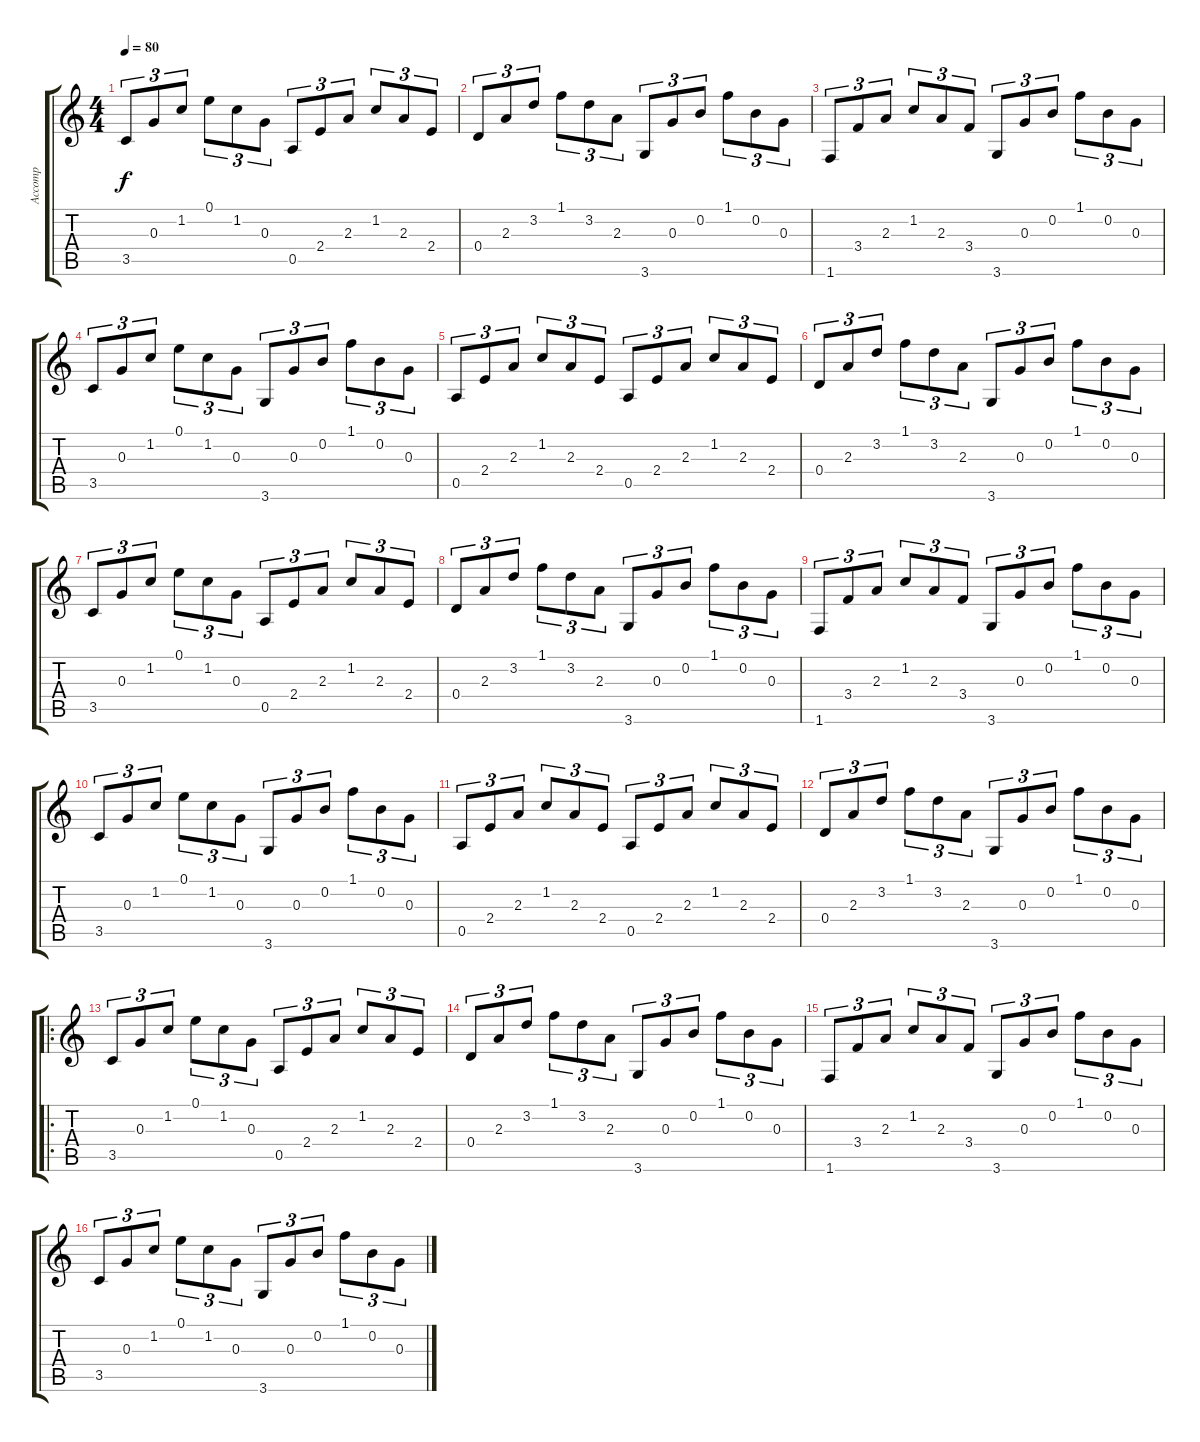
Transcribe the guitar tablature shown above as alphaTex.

\track ("Accomp" "Accomp") {instrument acousticguitarnylon}
\staff {score tabs}
\tuning (E4 B3 G3 D3 A2 E2) {hide}
\ts (4 4)
\tempo 80
\clef g2
\ks c
3.5.8{tu (3 2) dy f instrument acousticguitarnylon} 0.3.8{tu (3 2)} 1.2.8{tu (3 2)} 0.1.8{tu (3 2)} 1.2.8{tu (3 2)} 0.3.8{tu (3 2)} 0.5.8{tu (3 2)} 2.4.8{tu (3 2)} 2.3.8{tu (3 2)} 1.2.8{tu (3 2)} 2.3.8{tu (3 2)} 2.4.8{tu (3 2)} |
0.4.8{tu (3 2)} 2.3.8{tu (3 2)} 3.2.8{tu (3 2)} 1.1.8{tu (3 2)} 3.2.8{tu (3 2)} 2.3.8{tu (3 2)} 3.6.8{tu (3 2)} 0.3.8{tu (3 2)} 0.2.8{tu (3 2)} 1.1.8{tu (3 2)} 0.2.8{tu (3 2)} 0.3.8{tu (3 2)} |
1.6.8{tu (3 2)} 3.4.8{tu (3 2)} 2.3.8{tu (3 2)} 1.2.8{tu (3 2)} 2.3.8{tu (3 2)} 3.4.8{tu (3 2)} 3.6.8{tu (3 2)} 0.3.8{tu (3 2)} 0.2.8{tu (3 2)} 1.1.8{tu (3 2)} 0.2.8{tu (3 2)} 0.3.8{tu (3 2)} |
3.5.8{tu (3 2)} 0.3.8{tu (3 2)} 1.2.8{tu (3 2)} 0.1.8{tu (3 2)} 1.2.8{tu (3 2)} 0.3.8{tu (3 2)} 3.6.8{tu (3 2)} 0.3.8{tu (3 2)} 0.2.8{tu (3 2)} 1.1.8{tu (3 2)} 0.2.8{tu (3 2)} 0.3.8{tu (3 2)} |
0.5.8{tu (3 2)} 2.4.8{tu (3 2)} 2.3.8{tu (3 2)} 1.2.8{tu (3 2)} 2.3.8{tu (3 2)} 2.4.8{tu (3 2)} 0.5.8{tu (3 2)} 2.4.8{tu (3 2)} 2.3.8{tu (3 2)} 1.2.8{tu (3 2)} 2.3.8{tu (3 2)} 2.4.8{tu (3 2)} |
0.4.8{tu (3 2)} 2.3.8{tu (3 2)} 3.2.8{tu (3 2)} 1.1.8{tu (3 2)} 3.2.8{tu (3 2)} 2.3.8{tu (3 2)} 3.6.8{tu (3 2)} 0.3.8{tu (3 2)} 0.2.8{tu (3 2)} 1.1.8{tu (3 2)} 0.2.8{tu (3 2)} 0.3.8{tu (3 2)} |
3.5.8{tu (3 2)} 0.3.8{tu (3 2)} 1.2.8{tu (3 2)} 0.1.8{tu (3 2)} 1.2.8{tu (3 2)} 0.3.8{tu (3 2)} 0.5.8{tu (3 2)} 2.4.8{tu (3 2)} 2.3.8{tu (3 2)} 1.2.8{tu (3 2)} 2.3.8{tu (3 2)} 2.4.8{tu (3 2)} |
0.4.8{tu (3 2)} 2.3.8{tu (3 2)} 3.2.8{tu (3 2)} 1.1.8{tu (3 2)} 3.2.8{tu (3 2)} 2.3.8{tu (3 2)} 3.6.8{tu (3 2)} 0.3.8{tu (3 2)} 0.2.8{tu (3 2)} 1.1.8{tu (3 2)} 0.2.8{tu (3 2)} 0.3.8{tu (3 2)} |
1.6.8{tu (3 2)} 3.4.8{tu (3 2)} 2.3.8{tu (3 2)} 1.2.8{tu (3 2)} 2.3.8{tu (3 2)} 3.4.8{tu (3 2)} 3.6.8{tu (3 2)} 0.3.8{tu (3 2)} 0.2.8{tu (3 2)} 1.1.8{tu (3 2)} 0.2.8{tu (3 2)} 0.3.8{tu (3 2)} |
3.5.8{tu (3 2)} 0.3.8{tu (3 2)} 1.2.8{tu (3 2)} 0.1.8{tu (3 2)} 1.2.8{tu (3 2)} 0.3.8{tu (3 2)} 3.6.8{tu (3 2)} 0.3.8{tu (3 2)} 0.2.8{tu (3 2)} 1.1.8{tu (3 2)} 0.2.8{tu (3 2)} 0.3.8{tu (3 2)} |
0.5.8{tu (3 2)} 2.4.8{tu (3 2)} 2.3.8{tu (3 2)} 1.2.8{tu (3 2)} 2.3.8{tu (3 2)} 2.4.8{tu (3 2)} 0.5.8{tu (3 2)} 2.4.8{tu (3 2)} 2.3.8{tu (3 2)} 1.2.8{tu (3 2)} 2.3.8{tu (3 2)} 2.4.8{tu (3 2)} |
0.4.8{tu (3 2)} 2.3.8{tu (3 2)} 3.2.8{tu (3 2)} 1.1.8{tu (3 2)} 3.2.8{tu (3 2)} 2.3.8{tu (3 2)} 3.6.8{tu (3 2)} 0.3.8{tu (3 2)} 0.2.8{tu (3 2)} 1.1.8{tu (3 2)} 0.2.8{tu (3 2)} 0.3.8{tu (3 2)} |
\ro
3.5.8{tu (3 2)} 0.3.8{tu (3 2)} 1.2.8{tu (3 2)} 0.1.8{tu (3 2)} 1.2.8{tu (3 2)} 0.3.8{tu (3 2)} 0.5.8{tu (3 2)} 2.4.8{tu (3 2)} 2.3.8{tu (3 2)} 1.2.8{tu (3 2)} 2.3.8{tu (3 2)} 2.4.8{tu (3 2)} |
0.4.8{tu (3 2)} 2.3.8{tu (3 2)} 3.2.8{tu (3 2)} 1.1.8{tu (3 2)} 3.2.8{tu (3 2)} 2.3.8{tu (3 2)} 3.6.8{tu (3 2)} 0.3.8{tu (3 2)} 0.2.8{tu (3 2)} 1.1.8{tu (3 2)} 0.2.8{tu (3 2)} 0.3.8{tu (3 2)} |
1.6.8{tu (3 2)} 3.4.8{tu (3 2)} 2.3.8{tu (3 2)} 1.2.8{tu (3 2)} 2.3.8{tu (3 2)} 3.4.8{tu (3 2)} 3.6.8{tu (3 2)} 0.3.8{tu (3 2)} 0.2.8{tu (3 2)} 1.1.8{tu (3 2)} 0.2.8{tu (3 2)} 0.3.8{tu (3 2)} |
3.5.8{tu (3 2)} 0.3.8{tu (3 2)} 1.2.8{tu (3 2)} 0.1.8{tu (3 2)} 1.2.8{tu (3 2)} 0.3.8{tu (3 2)} 3.6.8{tu (3 2)} 0.3.8{tu (3 2)} 0.2.8{tu (3 2)} 1.1.8{tu (3 2)} 0.2.8{tu (3 2)} 0.3.8{tu (3 2)}
